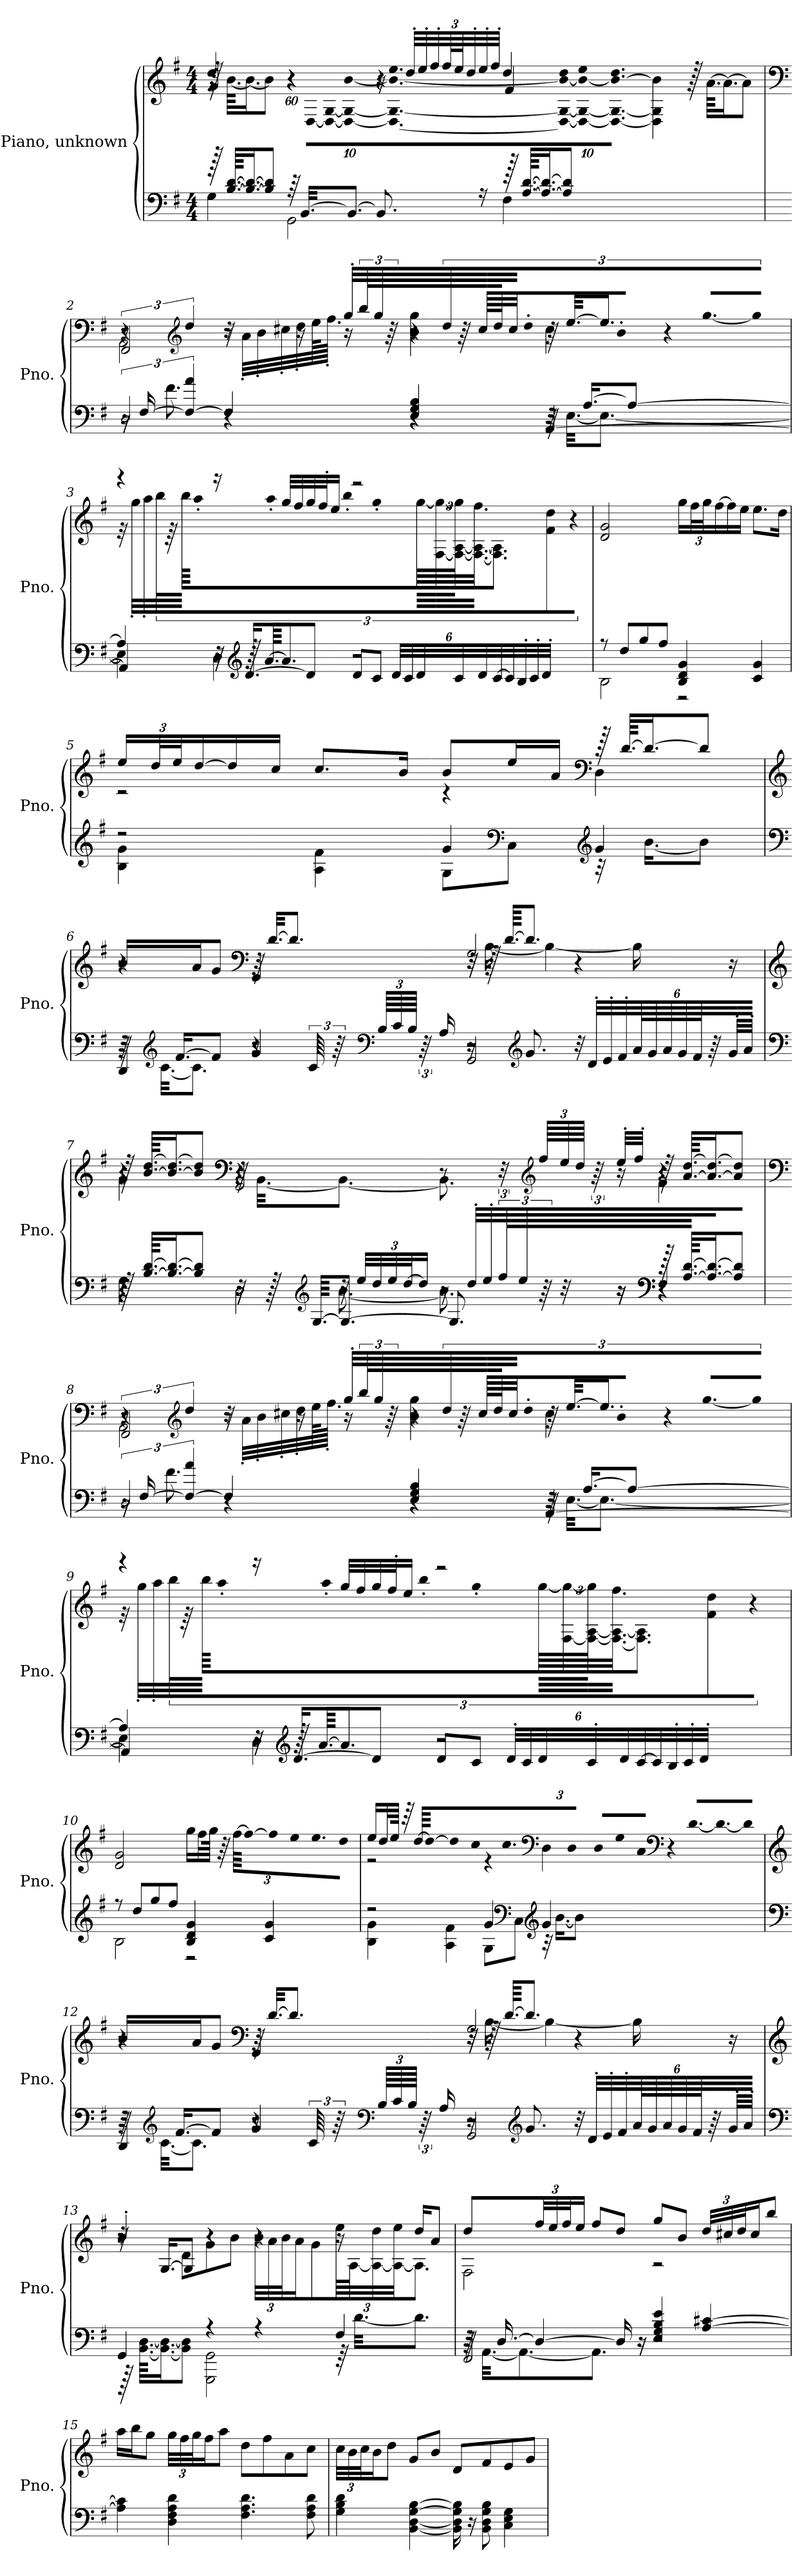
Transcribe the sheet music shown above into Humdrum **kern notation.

**kern	**kern
*part1	*part1
*staff2	*staff1
*I"Piano, unknown	*
*I'Pno.	*
*clefF4	*clefG2
*k[f#]	*k[f#]
*M4/4	*M4/4
*MM120	*MM120
=1	=1
*^	*^
*	*	*	*^
128r	4G\	4dd/	128r	4g/
[64.B/ [64.d/KKLL	.	.	[64.b\KKLL	.
16.B/_ 16.d/_J	.	.	16.b\J_	.
8B/] 8d/]J	.	.	8b\J]	.
!	!	!	!LO:N:vis=32	!
64r	2GG\	4r	1920%53r	4r
[32.BB/KKL	.	.	.	.
!	!	!	!LO:N:vis=64	!
.	.	.	[640%9D\LLLL	.
!	!	!	!LO:N:vis=64	!
.	.	.	640%9D\_ [640%9G\J	.
!	!	!	!LO:N:vis=32	!
.	.	.	1920%53D\_ 1920%53G\_ [1920%53b\	.
8.BB/J_	.	.	.	.
.	.	.	36.D\_ 36.G\_ 36.b\_ 36.ee\	.
!	!	!	!LO:N:vis=64	!
.	.	.	640%9D\_ 640%9G\_ 640%9b\_ 640%9dd\K	.
!	!	!	!LO:N:vis=32	!
.	.	.	1920%53D\_ 1920%53G\_ 1920%53b\_ 1920%53ee\J	.
.	.	.	18.D\_ 18.G\_ 18.b\_ 18.dd\JJ	.
8.BB/]	.	16r	4D\] 4G\] 4b\]	4r
.	.	32dd'/LLL	.	.
.	.	32ee'/	.	.
*	*	*Xbrackettup	*	*
.	.	48ff#'/	.	.
.	.	96ff#/L	.	.
.	.	96ee/J	.	.
.	.	48dd'/	.	.
16r	.	32ee'/	.	.
.	.	32ff#'/JJJ	.	.
128r	4F#\	4dd/	128r	4f#/
[64.A/ [64.d/KKLL	.	.	[64.a\KKLL	.
16.A/_ 16.d/_J	.	.	16.a\J_	.
8A/] 8d/]J	.	.	8a\J]	.
*v	*v	*	*	*
*	*v	*v	*v
!!LO:LB:g=z
=2	=2
*	*clefF4
*^	*
*	*^	*
*	*	*	*brackettup
*	*	*	*^
*	*	*	*	*^
*	*	*	*	*	*^
24r	16r	2D/	12r	4r	2FF#/	2AA\
[24F#/	.	.	.	.	.	.
.	8.f#\	.	.	.	.	.
*	*	*	*clefG2	*	*	*
6F#/_ 6a/	.	.	6dd/	.	.	.
4F#/]	4r	.	8r	32r	.	.
.	.	.	.	32a'\LLL	.	.
.	.	.	.	32b'\	.	.
.	.	.	.	32cc#X'\	.	.
.	.	.	16r	32dd'\	.	.
.	.	.	.	128ee\KL	.	.
.	.	.	.	64.ff#'\JJJJ	.	.
.	.	.	32gg'/LLL	16r	.	.
.	.	.	96bb/L	.	.	.
.	.	.	96gg/JJJJ	.	.	.
.	.	.	96r	.	.	.
4E/ 4G/ 4B/	4r	4r	8r	4b\ 4gg\	4r	2r
.	.	.	96dd/	.	.	.
.	.	.	96r	.	.	.
.	.	.	96cc#/LLLL	.	.	.
*	*	*	*Xbrackettup	*	*	*
.	.	.	96dd/J	.	.	.
.	.	.	48cc#/	.	.	.
.	.	.	32dd'/	.	.	.
.	.	.	32b'/JJJ	.	.	.
32r	64r	[4AA/	32r	4cc#\	64r	.
.	[32.E\KKL	.	.	.	[32.ee/KKL	.
[16.A/KL	.	.	[16.gg/KL	.	.	.
.	8.E\J_	.	.	.	8.ee/J]	.
8A/J_	.	.	8gg/J]	.	.	.
*	*	*	*	*v	*v	*v
!!LO:LB:g=z
=3	=3	=3	=3	=3
4A/]	4E\]	4AA/]	4r	32r
.	.	.	.	32gg'\LLL
.	.	.	.	32aa'\
*	*	*	*	*brackettup
.	.	.	.	96bb\JJJk
.	.	.	.	96r
.	.	.	.	96bb\KLLL
.	.	.	.	32aa'\
.	.	.	.	32aa'\
.	.	.	.	32bb'\
.	.	.	.	32gg'\
*	*	*	*	*Xbrackettup
32r	4D\	32r	16r	[96gg\L
.	.	.	.	[96F#\ 96gg\_
.	.	.	.	96F#\_ [96A\ 96gg\]J
*clefG2	*	*	*	*
128r	.	[16.d/KL	.	48.F#\_ 48.A\_ 48.ff#\JJ
[64.a/KKKL	.	.	.	.
8.a/J]	.	.	32gg/LLL	8.F#\] 8.A\]J
.	.	.	32ff#/	.
.	.	8d/J]	32gg/	.
.	.	.	32ff#'/J	.
.	.	.	16ee/JJ	.
8d/L	2r	2r	2r	4f#\ 4dd\
8c/J	.	.	.	.
*Xbrackettup	*	*	*	*
48d/LLL	.	.	.	4r
48c/	.	.	.	.
48d/	.	.	.	.
48c/	.	.	.	.
48d/	.	.	.	.
[48c/	.	.	.	.
32c/]	.	.	.	.
32B'/	.	.	.	.
32c'/	.	.	.	.
32d'/JJJ	.	.	.	.
*	*v	*v	*	*
*	*	*v	*v
!!LO:LB:g=z
=4	=4	=4
8r	2B\	2d/ 2g/
8dd/L	.	.
8gg/	.	.
8ff#/J	.	.
4B/ 4d/ 4g/	2r	24gg\LL
.	.	48ff#\L
.	.	48gg\J
.	.	[24ff#\
.	.	16ff#\]
.	.	16ee\JJ
4c/ 4g/	.	8.ee\L
.	.	16dd\Jk
=5	=5	=5
*	*	*^
2r	4B\ 4g\	24ee/LL	2r
.	.	48dd/L	.
.	.	48ee/J	.
.	.	[24dd/	.
.	.	16dd/]	.
.	.	16cc/JJ	.
.	4A\ 4f#\	8.cc/L	.
.	.	16b/Jk	.
4g/	8G\L	8b/L	4r
*clefF4	*	*	*
.	8C\J	16ee/L	.
.	.	16a/JJ	.
*clefG2	*	*clefF4	*
4g/	32r	128r	4D\
.	.	[64.d/KKLL	.
.	[16.b\KL	16.d/J_	.
.	8b\J]	8d/J]	.
*v	*v	*	*
*	*v	*v
!!LO:LB:g=z
=6	=6
*clefF4	*clefG2
*^	*^
*	*^	*	*^
32r	64r	4DD/	16b/LL	2r	4r
*clefG2	*	*	*	*	*
.	[32.c\KKL	.	.	.	.
[16.f#/KL	.	.	.	.	.
.	8.c\J]	.	16a/J	.	.
8f#/J]	.	.	8g/J	.	.
*	*	*	*clefF4	*	*
8r	4r	4g/	64r	.	4GG/
.	.	.	[32.d/KKL	.	.
.	.	.	8.d/J]	.	.
*brackettup	*	*	*	*	*
96c/	.	.	.	.	.
96r	.	.	.	.	.
*clefF4	*	*	*	*	*
96B/LLLL	.	.	.	.	.
96c/	.	.	.	.	.
96B/JJJJ	.	.	.	.	.
96r	.	.	.	.	.
16A/	.	.	.	.	.
16r	2r	2GG/	32r	32r	2G/
.	.	.	128r	[16.B\	.
.	.	.	[64.d/KKKL	.	.
*clefG2	*	*	*	*	*
8.g/	.	.	8.d/J]	.	.
.	.	.	.	4B\_	.
32r	.	.	4r	.	.
32d'/LLL	.	.	.	.	.
32e'/	.	.	.	.	.
32f#'/	.	.	.	.	.
*Xbrackettup	*	*	*	*	*
96a/L	.	.	.	16B\]	.
96g/	.	.	.	.	.
96a/	.	.	.	.	.
*brackettup	*	*	*	*	*
96g/	.	.	.	.	.
96f#/JJJJ	.	.	.	.	.
96r	.	.	.	.	.
32g'/LLL	.	.	.	16r	.
32a'/JJJ	.	.	.	.	.
*v	*v	*v	*	*	*
!!LO:LB:g=z	!!	!!
=7	=7	=7	=7
*clefF4	*clefG2	*	*
*^	*	*	*
*	*^	*	*	*
*	*	*^	*	*	*
128r	4G\	4r	4r	128r	4g\	4r
[64.B/ [64.d/KKLL	.	.	.	[64.b/ [64.dd/KKLL	.	.
16.B/_ 16.d/_J	.	.	.	16.b/_ 16.dd/_J	.	.
8B/] 8d/]J	.	.	.	8b/] 8dd/]J	.	.
*	*	*	*	*clefF4	*	*
16r	16r	32r	2D\	4r	64r	2GG/
.	.	.	.	.	[32.BB\KKL	.
.	.	128r	.	.	.	.
*clefG2	*	*	*	*	*	*
.	.	[64.G/KKKL	.	.	.	.
32r	[8.b\	8.G/J_	.	.	8.BB\J_	.
32ee/LLL	.	.	.	.	.	.
*Xbrackettup	*	*	*	*	*	*
48dd/	.	.	.	.	.	.
48ee/	.	.	.	.	.	.
[48dd/J	.	.	.	.	.	.
16dd/JJ]	.	.	.	.	.	.
16r	8.b\]	8.G/]	.	8r	8.BB\]	.
32dd'/LLL	.	.	.	.	.	.
32ee'/	.	.	.	.	.	.
*brackettup	*	*	*	*brackettup	*	*
96ff#/L	.	.	.	48r	.	.
96ee/JJJJ	.	.	.	.	.	.
*	*	*	*	*clefG2	*	*
96r	.	.	.	96ff#/LLLL	.	.
32r	.	.	.	96ee/	.	.
.	.	.	.	96dd/JJJJ	.	.
.	.	.	.	96r	.	.
16r	16r	16r	.	32ee'/LLL	16r	.
.	.	.	.	32ff#'/JJJ	.	.
*clefF4	*	*	*	*	*	*
128r	4r	4F#/	4r	128r	4f#\	4r
[64.A/ [64.d/KKLL	.	.	.	[64.a/ [64.dd/KKLL	.	.
16.A/_ 16.d/_J	.	.	.	16.a/_ 16.dd/_J	.	.
8A/] 8d/]J	.	.	.	8a/] 8dd/]J	.	.
*v	*v	*v	*v	*	*	*
*	*v	*v	*v
!!LO:PB:g=z
=8	=8
*	*clefF4
*^	*^
*	*^	*	*^
*	*	*	*	*	*^
24r	16r	2D/	12r	4r	2FF#/	2AA\
[24F#/	.	.	.	.	.	.
.	8.f#\	.	.	.	.	.
*	*	*	*clefG2	*	*	*
6F#/_ 6a/	.	.	6dd/	.	.	.
4F#/]	4r	.	8r	32r	.	.
.	.	.	.	32a'\LLL	.	.
.	.	.	.	32b'\	.	.
.	.	.	.	32cc#X'\	.	.
.	.	.	16r	32dd'\	.	.
.	.	.	.	128ee\KL	.	.
.	.	.	.	64.ff#'\JJJJ	.	.
.	.	.	32gg'/LLL	16r	.	.
.	.	.	96bb/L	.	.	.
.	.	.	96gg/JJJJ	.	.	.
.	.	.	96r	.	.	.
4E/ 4G/ 4B/	4r	4r	8r	4b\ 4gg\	4r	2r
.	.	.	96dd/	.	.	.
.	.	.	96r	.	.	.
.	.	.	96cc#/LLLL	.	.	.
*	*	*	*Xbrackettup	*	*	*
.	.	.	96dd/J	.	.	.
.	.	.	48cc#/	.	.	.
.	.	.	32dd'/	.	.	.
.	.	.	32b'/JJJ	.	.	.
32r	64r	[4AA/	32r	4cc#\	64r	.
.	[32.E\KKL	.	.	.	[32.ee/KKL	.
[16.A/KL	.	.	[16.gg/KL	.	.	.
.	8.E\J_	.	.	.	8.ee/J]	.
8A/J_	.	.	8gg/J]	.	.	.
*	*	*	*	*v	*v	*v
!!LO:LB:g=z
=9	=9	=9	=9	=9
4A/]	4E\]	4AA/]	4r	32r
.	.	.	.	32gg'\LLL
.	.	.	.	32aa'\
*	*	*	*	*brackettup
.	.	.	.	96bb\JJJk
.	.	.	.	96r
.	.	.	.	96bb\KLLL
.	.	.	.	32aa'\
.	.	.	.	32aa'\
.	.	.	.	32bb'\
.	.	.	.	32gg'\
*	*	*	*	*Xbrackettup
32r	4D\	32r	16r	[96gg\L
.	.	.	.	[96F#\ 96gg\_
.	.	.	.	96F#\_ [96A\ 96gg\]J
*clefG2	*	*	*	*
128r	.	[16.d/KL	.	48.F#\_ 48.A\_ 48.ff#\JJ
[64.a/KKKL	.	.	.	.
8.a/J]	.	.	32gg/LLL	8.F#\] 8.A\]J
.	.	.	32ff#/	.
.	.	8d/J]	32gg/	.
.	.	.	32ff#'/J	.
.	.	.	16ee/JJ	.
8d/L	2r	2r	2r	4f#\ 4dd\
8c/J	.	.	.	.
*Xbrackettup	*	*	*	*
48d'/LLL	.	.	.	4r
48c/	.	.	.	.
48d/	.	.	.	.
48c'/	.	.	.	.
48d/	.	.	.	.
[48c/	.	.	.	.
32c/]	.	.	.	.
32B'/	.	.	.	.
32c'/	.	.	.	.
32d'/JJJ	.	.	.	.
*	*v	*v	*	*
*	*	*v	*v
!!LO:LB:g=z
=10	=10	=10
8r	2B\	2d/ 2g/
8dd/L	.	.
8gg/	.	.
8ff#/J	.	.
4B/ 4d/ 4g/	2r	24gg\LL
.	.	48ff#\L
*	*	*brackettup
.	.	96gg\JJJk
.	.	96r
.	.	[96ff#\KLLL
.	.	32ff#\J_
.	.	16ff#\]
.	.	16ee\J
4c/ 4g/	.	8.ee\
.	.	16dd\Jk
=11	=11	=11
*	*	*Xbrackettup
*	*	*^
2r	4B\ 4g\	24ee/LL	2r
.	.	48dd/L	.
*	*	*brackettup	*
.	.	96ee/JJJk	.
.	.	96r	.
.	.	[96dd/KLLL	.
.	.	32dd/J_	.
.	.	16dd/]	.
.	.	16cc/J	.
.	4A\ 4f#\	8.cc/	.
.	.	16b/Jk	.
4g/	8G\L	8b/L	4r
*clefF4	*	*	*
.	8C\J	16ee/L	.
.	.	16a/JJ	.
*clefG2	*	*clefF4	*
4g/	32r	128r	4D\
.	.	[64.d/KKLL	.
.	[16.b\KL	16.d/J_	.
.	8b\J]	8d/J]	.
*v	*v	*	*
*	*v	*v
!!LO:LB:g=z
=12	=12
*clefF4	*clefG2
*^	*^
*	*^	*	*^
32r	64r	4DD/	16b/LL	2r	4r
*clefG2	*	*	*	*	*
.	[32.c\KKL	.	.	.	.
[16.f#/KL	.	.	.	.	.
.	8.c\J]	.	16a/J	.	.
8f#/J]	.	.	8g/J	.	.
*	*	*	*clefF4	*	*
8r	4r	4g/	64r	.	4GG/
.	.	.	[32.d/KKL	.	.
.	.	.	8.d/J]	.	.
*brackettup	*	*	*	*	*
96c/	.	.	.	.	.
96r	.	.	.	.	.
*clefF4	*	*	*	*	*
96B/LLLL	.	.	.	.	.
96c/	.	.	.	.	.
96B/JJJJ	.	.	.	.	.
96r	.	.	.	.	.
16A/	.	.	.	.	.
16r	2r	2GG/	32r	32r	2G/
.	.	.	128r	[16.B\	.
.	.	.	[64.d/KKKL	.	.
*clefG2	*	*	*	*	*
8.g/	.	.	8.d/J]	.	.
.	.	.	.	4B\_	.
32r	.	.	4r	.	.
32d'/LLL	.	.	.	.	.
32e'/	.	.	.	.	.
32f#'/	.	.	.	.	.
*Xbrackettup	*	*	*	*	*
96a/L	.	.	.	16B\]	.
96g/	.	.	.	.	.
96a/	.	.	.	.	.
*brackettup	*	*	*	*	*
96g/	.	.	.	.	.
96f#/JJJJ	.	.	.	.	.
96r	.	.	.	.	.
32g'/LLL	.	.	.	16r	.
32a'/JJJ	.	.	.	.	.
*v	*v	*v	*	*	*
!!LO:LB:g=z	!!	!!
=13	=13	=13	=13
*clefF4	*clefG2	*	*
*^	*	*	*
4GG/	128r	4b'/	8r	32r
.	[64.BB\ [64.D\KKLL	.	.	.
.	16.BB\_ 16.D\_J	.	.	[16.G/KL
.	8BB\] 8D\]J	.	8d\L	8G/J]
4r	2GGG\ 2GG\	4r	8g\	4r
.	.	.	8b\J	.
*	*	*	*Xbrackettup	*
4r	.	4r	48b\LLL	2r
.	.	.	48a\	.
.	.	.	48b\J	.
.	.	.	16a\J	.
.	.	.	8g\	.
4F#/	64r	16r	96ee\LLL	.
.	.	.	[96A\J	.
.	[32.d\KKL	.	.	.
.	.	.	48A\_ 48dd\	.
.	.	.	48A\_ 48ee\JJ	.
.	8.d\J]	16dd/KL	8.A\J]	.
.	.	8a/J	.	.
*	*	*	*v	*v
=14	=14	=14	=14
*	*^	*	*
32r	64r	2FF#/	8dd/L	2F#\
.	[32.AA\KKL	.	.	.
[16.D/	.	.	.	.
.	8.AA\_	.	.	.
4D/_	.	.	48ff#/LL	.
.	.	.	48ee/	.
.	.	.	48ff#/J	.
.	.	.	16ee/JJ	.
.	8.AA\J]	.	8ff#/L	.
16D/]	.	.	8dd/J	.
16r	16r	.	.	.
4E/ 4G/ 4B/ 4e/	2r	2r	8gg/L	2r
.	.	.	8b/J	.
[4A/ [4c#X/	.	.	48dd/LLL	.
.	.	.	48cc#X/	.
.	.	.	48dd/J	.
.	.	.	16cc#/J	.
.	.	.	8bb/J	.
*v	*v	*v	*	*
*	*v	*v
!!LO:LB:g=z
=15	=15
4A\] 4c#\]	16aa\LL
.	16bb\J
.	8gg\J
4D\ 4F#\ 4A\ 4d\	48gg\LLL
.	48ff#\
.	48gg\J
.	16ff#\J
.	8aa\J
4.F#\ 4.A\ 4.d\	8dd\L
.	8ff#\
.	8a\
8F#\ 8A\ 8d\	8cc\J
=16	=16
4G\ 4B\ 4d\	48cc\LLL
.	48b\
.	48cc\J
.	16b\J
.	8dd\J
[4BB\ [4D\ [4G\ [4B\	8g/L
.	8b/J
16BB\] 16D\] 16G\] 16B\]	8d/L
16r	.
8BB\ 8D\ 8G\ 8B\	8f#/
4C\ 4E\ 4G\	8e/
.	8g/J
=	=
*-	*-
